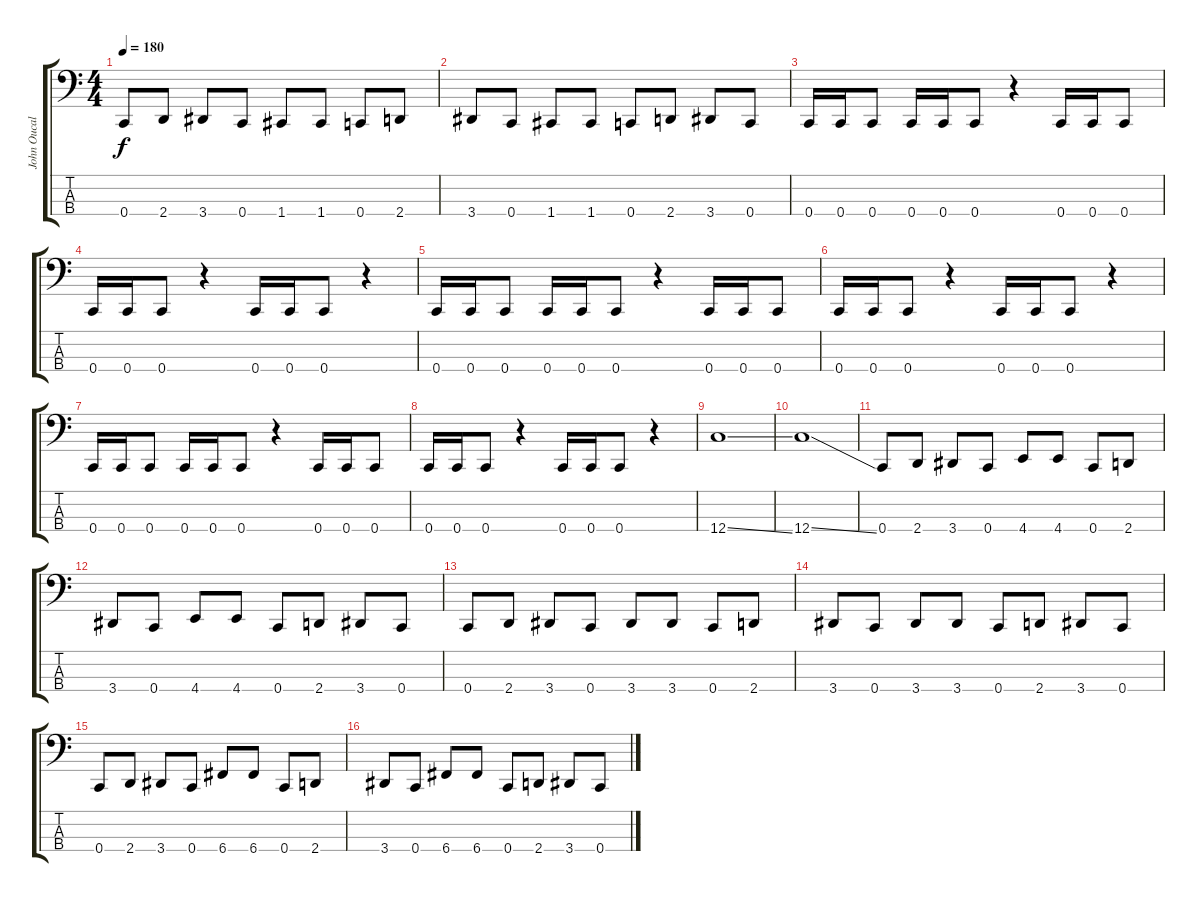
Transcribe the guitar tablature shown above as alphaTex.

\track ("John Oucalt" "John Oucal") {instrument electricbasspick}
\staff {score tabs}
\tuning (F2 C2 G1 C1) {hide}
\ts (4 4)
\tempo 180
\clef f4
\ks c
0.4.8{dy f} 2.4.8 3.4.8 0.4.8 1.4.8 1.4.8 0.4.8 2.4.8 |
3.4.8 0.4.8 1.4.8 1.4.8 0.4.8 2.4.8 3.4.8 0.4.8 |
0.4.16 0.4.16 0.4.8 0.4.16 0.4.16 0.4.8 r.4 0.4.16 0.4.16 0.4.8 |
0.4.16 0.4.16 0.4.8 r.4 0.4.16 0.4.16 0.4.8 r.4 |
0.4.16 0.4.16 0.4.8 0.4.16 0.4.16 0.4.8 r.4 0.4.16 0.4.16 0.4.8 |
0.4.16 0.4.16 0.4.8 r.4 0.4.16 0.4.16 0.4.8 r.4 |
0.4.16 0.4.16 0.4.8 0.4.16 0.4.16 0.4.8 r.4 0.4.16 0.4.16 0.4.8 |
0.4.16 0.4.16 0.4.8 r.4 0.4.16 0.4.16 0.4.8 r.4 |
12.4{ss}.1 |
12.4{ss}.1 |
0.4.8 2.4.8 3.4.8 0.4.8 4.4.8 4.4.8 0.4.8 2.4.8 |
3.4.8 0.4.8 4.4.8 4.4.8 0.4.8 2.4.8 3.4.8 0.4.8 |
0.4.8 2.4.8 3.4.8 0.4.8 3.4.8 3.4.8 0.4.8 2.4.8 |
3.4.8 0.4.8 3.4.8 3.4.8 0.4.8 2.4.8 3.4.8 0.4.8 |
0.4.8 2.4.8 3.4.8 0.4.8 6.4.8 6.4.8 0.4.8 2.4.8 |
3.4.8 0.4.8 6.4.8 6.4.8 0.4.8 2.4.8 3.4.8 0.4.8
